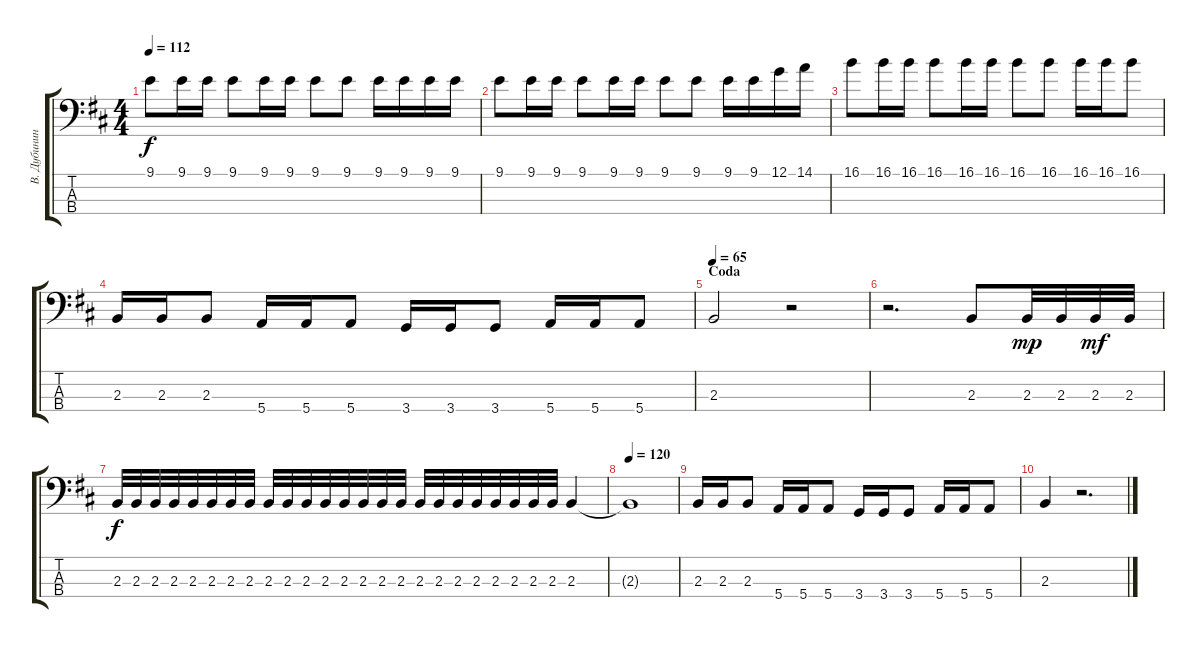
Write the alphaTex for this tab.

\track ("В. Дубинин" "В. Дубинин") {instrument electricbassfinger}
\staff {score tabs}
\tuning (G2 D2 A1 E1) {hide}
\ts (4 4)
\tempo 112
\clef f4
\ks d
9.1.8{dy f} 9.1.16 9.1.16 9.1.8 9.1.16 9.1.16 9.1.8 9.1.8 9.1.16 9.1.16 9.1.16 9.1.16 |
9.1.8 9.1.16 9.1.16 9.1.8 9.1.16 9.1.16 9.1.8 9.1.8 9.1.16 9.1.16 12.1.16 14.1.16 |
16.1.8 16.1.16 16.1.16 16.1.8 16.1.16 16.1.16 16.1.8 16.1.8 16.1.16 16.1.16 16.1.8 |
2.3.16 2.3.16 2.3.8 5.4.16 5.4.16 5.4.8 3.4.16 3.4.16 3.4.8 5.4.16 5.4.16 5.4.8 |
\section ("" "Coda")
\tempo 65
2.3.2 r.2 |
r.2{d} 2.3.8 2.3.32{dy mp} 2.3.32 2.3.32{dy mf} 2.3.32 |
2.3.32{dy f} 2.3.32 2.3.32 2.3.32 2.3.32 2.3.32 2.3.32 2.3.32 2.3.32 2.3.32 2.3.32 2.3.32 2.3.32 2.3.32 2.3.32 2.3.32 2.3.32 2.3.32 2.3.32 2.3.32 2.3.32 2.3.32 2.3.32 2.3.32 2.3.4 |
\tempo 120
2.3{t}.1 |
2.3.16 2.3.16 2.3.8 5.4.16 5.4.16 5.4.8 3.4.16 3.4.16 3.4.8 5.4.16 5.4.16 5.4.8 |
2.3.4 r.2{d}
